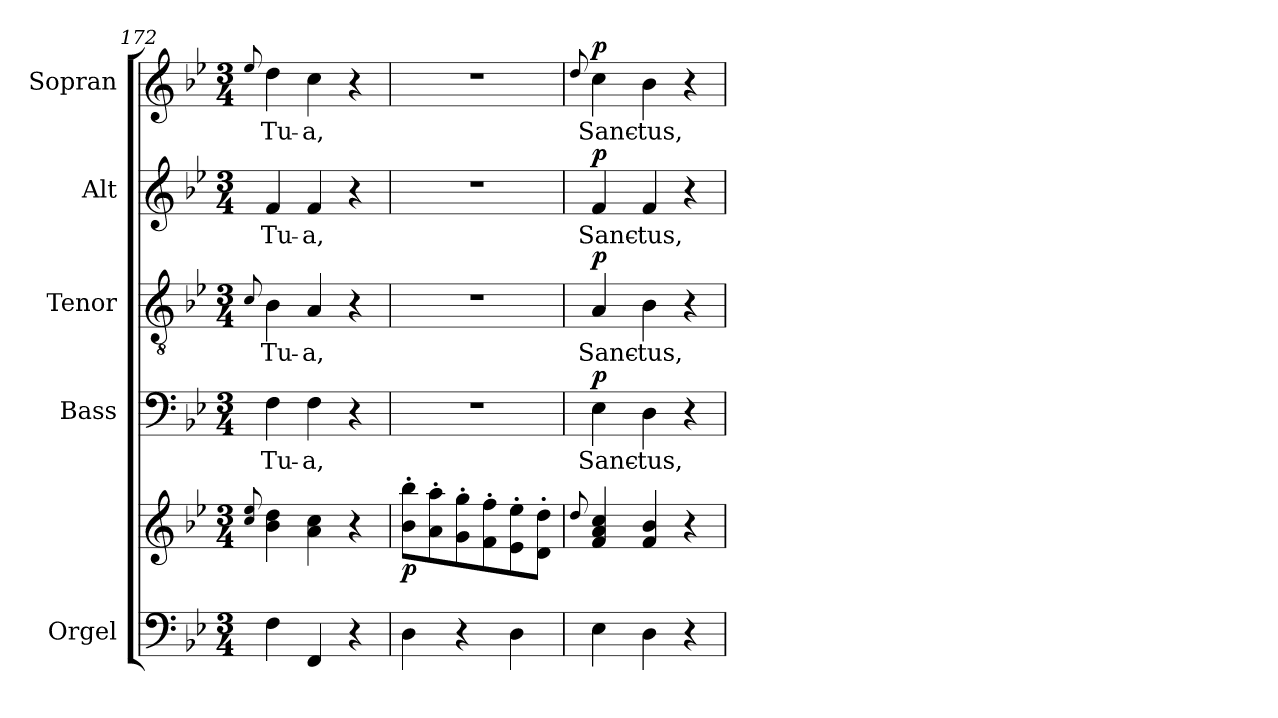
**kern	**kern	**dynam	**kern	**text	**dynam	**kern	**text	**dynam	**kern	**text	**dynam	**kern	**text	**dynam
*part5	*part5	*part5	*part4	*part4	*part4	*part3	*part3	*part3	*part2	*part2	*part2	*part1	*part1	*part1
*staff6	*staff5	*staff5/6	*staff4	*staff4	*staff4	*staff3	*staff3	*staff3	*staff2	*staff2	*staff2	*staff1	*staff1	*staff1
*I"Orgel	*	*	*I"Bass	*	*	*I"Tenor	*	*	*I"Alt	*	*	*I"Sopran	*	*
*I'Org.	*	*	*I'B.	*	*	*I'T.	*	*	*I'A.	*	*	*I'S.	*	*
*clefF4	*clefG2	*	*clefF4	*	*	*clefGv2	*	*	*clefG2	*	*	*clefG2	*	*
*k[b-e-]	*k[b-e-]	*	*k[b-e-]	*	*	*k[b-e-]	*	*	*k[b-e-]	*	*	*k[b-e-]	*	*
*B-:	*B-:	*	*B-:	*	*	*B-:	*	*	*B-:	*	*	*B-:	*	*
*M3/4	*M3/4	*	*M3/4	*	*	*M3/4	*	*	*M3/4	*	*	*M3/4	*	*
=172	=172	=172	=172	=172	=172	=172	=172	=172	=172	=172	=172	=172	=172	=172
.	8qqcc/ 8qqee-/	.	.	.	.	8qqc/	.	.	.	.	.	8qqee-/	.	.
!	!	!	!	!LO:LY:b	!	!	!LO:LY:b	!	!	!LO:LY:b	!	!	!LO:LY:b	!
4F\	4b-\ 4dd\	.	4F\	Tu-	.	4B-\	Tu-	.	4f/	Tu-	.	4dd\	Tu-	.
!	!	!	!	!LO:LY:b	!	!	!LO:LY:b	!	!	!LO:LY:b	!	!	!LO:LY:b	!
4FF/	4a\ 4cc\	.	4F\	-a,	.	4A/	-a,	.	4f/	-a,	.	4cc\	-a,	.
4r	4r	.	4r	.	.	4r	.	.	4r	.	.	4r	.	.
=173	=173	=173	=173	=173	=173	=173	=173	=173	=173	=173	=173	=173	=173	=173
!	!	!LO:DY:b	!	!	!	!	!	!	!	!	!	!	!	!
4D\	8b-\'> 8bb-\'>L	p	2.r	.	.	2.r	.	.	2.r	.	.	2.r	.	.
.	8a\'> 8aa\'>	.	.	.	.	.	.	.	.	.	.	.	.	.
4r	8g\'> 8gg\'>	.	.	.	.	.	.	.	.	.	.	.	.	.
.	8f\'> 8ff\'>	.	.	.	.	.	.	.	.	.	.	.	.	.
4D\	8e-\'> 8ee-\'>	.	.	.	.	.	.	.	.	.	.	.	.	.
.	8d\'> 8dd\'>J	.	.	.	.	.	.	.	.	.	.	.	.	.
=174	=174	=174	=174	=174	=174	=174	=174	=174	=174	=174	=174	=174	=174	=174
.	8qqdd/	.	.	.	.	.	.	.	.	.	.	8qqdd/	.	.
!	!	!	!	!LO:LY:b	!LO:DY:a	!	!LO:LY:b	!LO:DY:a	!	!LO:LY:b	!LO:DY:a	!	!LO:LY:b	!LO:DY:a
4E-\	4f/ 4a/ 4cc/	.	4E-\	Sanc-	p	4A/	Sanc-	p	4f/	Sanc-	p	4cc\	Sanc-	p
!	!	!	!	!LO:LY:b	!	!	!LO:LY:b	!	!	!LO:LY:b	!	!	!LO:LY:b	!
4D\	4f/ 4b-/	.	4D\	-tus,	.	4B-\	-tus,	.	4f/	-tus,	.	4b-\	-tus,	.
4r	4r	.	4r	.	.	4r	.	.	4r	.	.	4r	.	.
=	=	=	=	=	=	=	=	=	=	=	=	=	=	=
*-	*-	*-	*-	*-	*-	*-	*-	*-	*-	*-	*-	*-	*-	*-
